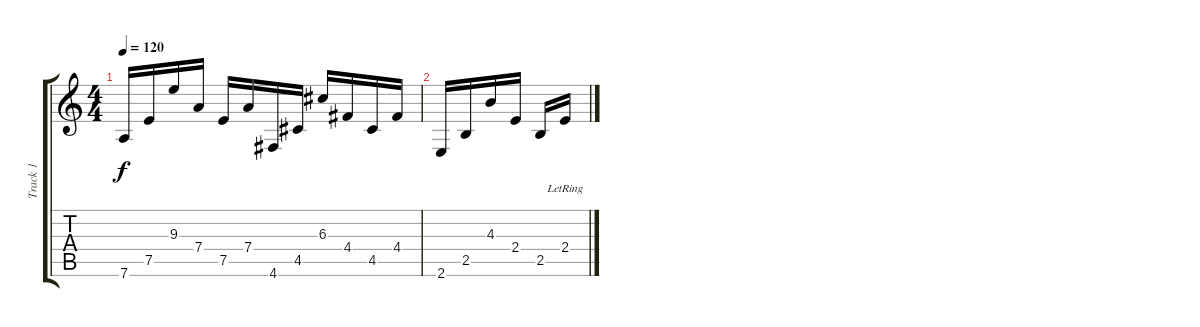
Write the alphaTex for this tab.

\track ("Track 1" "Track 1") {instrument acousticguitarsteel}
\staff {score tabs}
\tuning (E4 B3 G3 D3 A2 D2) {hide}
\ts (4 4)
\tempo 120
\clef g2
\ks c
7.6.16{dy f} 7.5.16 9.3.16 7.4.16 7.5.16 7.4.16 4.6.16 4.5.16 6.3.16 4.4.16 4.5.16 4.4.16 |
2.6.16 2.5.16 4.3.16 2.4.16 2.5.16 2.4{lr}.16
